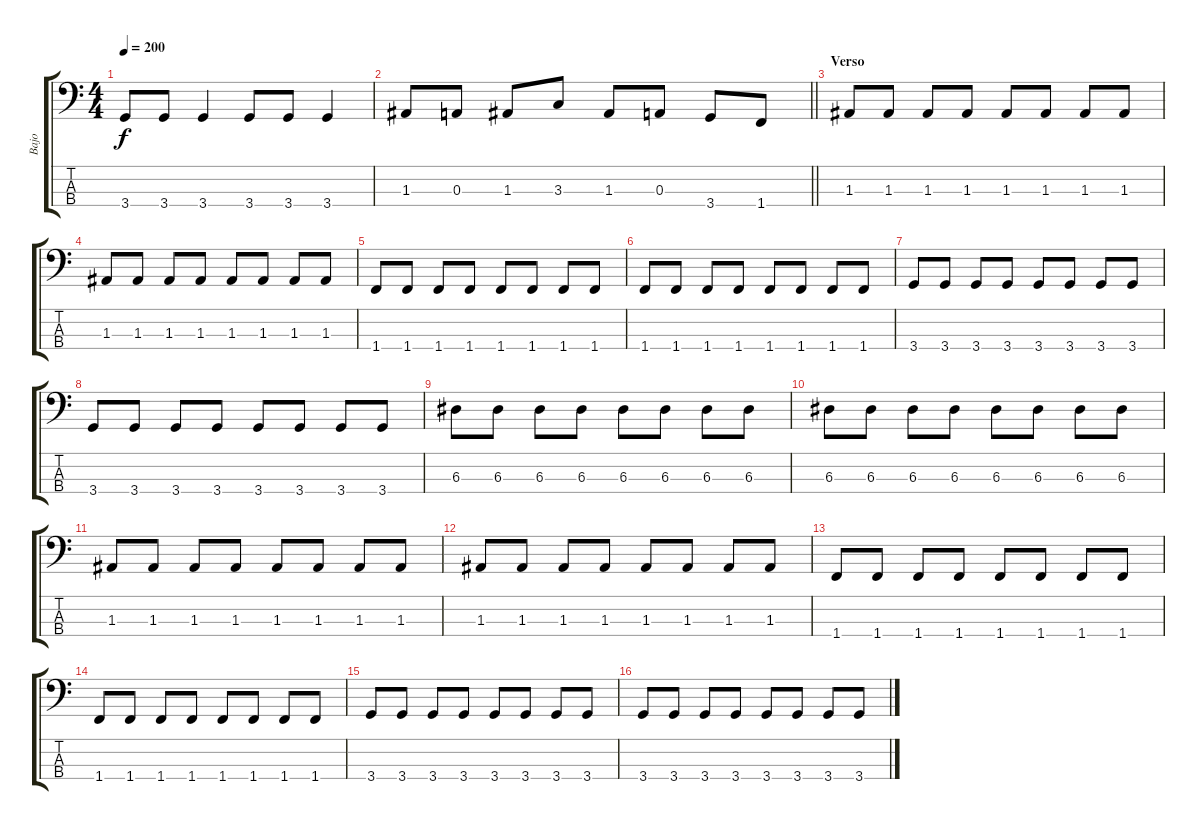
\track ("Bajo" "Bajo") {instrument electricbassfinger}
\staff {score tabs}
\tuning (G2 D2 A1 E1) {hide}
\ts (4 4)
\tempo 200
\clef f4
\ks c
3.4.8{dy f} 3.4.8 3.4.4 3.4.8 3.4.8 3.4.4 |
\barLineRight lightlight
1.3.8 0.3.8 1.3.8 3.3.8 1.3.8 0.3.8 3.4.8 1.4.8 |
\section ("" "Verso")
1.3.8 1.3.8 1.3.8 1.3.8 1.3.8 1.3.8 1.3.8 1.3.8 |
1.3.8 1.3.8 1.3.8 1.3.8 1.3.8 1.3.8 1.3.8 1.3.8 |
1.4.8 1.4.8 1.4.8 1.4.8 1.4.8 1.4.8 1.4.8 1.4.8 |
1.4.8 1.4.8 1.4.8 1.4.8 1.4.8 1.4.8 1.4.8 1.4.8 |
3.4.8 3.4.8 3.4.8 3.4.8 3.4.8 3.4.8 3.4.8 3.4.8 |
3.4.8 3.4.8 3.4.8 3.4.8 3.4.8 3.4.8 3.4.8 3.4.8 |
6.3.8 6.3.8 6.3.8 6.3.8 6.3.8 6.3.8 6.3.8 6.3.8 |
6.3.8 6.3.8 6.3.8 6.3.8 6.3.8 6.3.8 6.3.8 6.3.8 |
1.3.8 1.3.8 1.3.8 1.3.8 1.3.8 1.3.8 1.3.8 1.3.8 |
1.3.8 1.3.8 1.3.8 1.3.8 1.3.8 1.3.8 1.3.8 1.3.8 |
1.4.8 1.4.8 1.4.8 1.4.8 1.4.8 1.4.8 1.4.8 1.4.8 |
1.4.8 1.4.8 1.4.8 1.4.8 1.4.8 1.4.8 1.4.8 1.4.8 |
3.4.8 3.4.8 3.4.8 3.4.8 3.4.8 3.4.8 3.4.8 3.4.8 |
3.4.8 3.4.8 3.4.8 3.4.8 3.4.8 3.4.8 3.4.8 3.4.8
